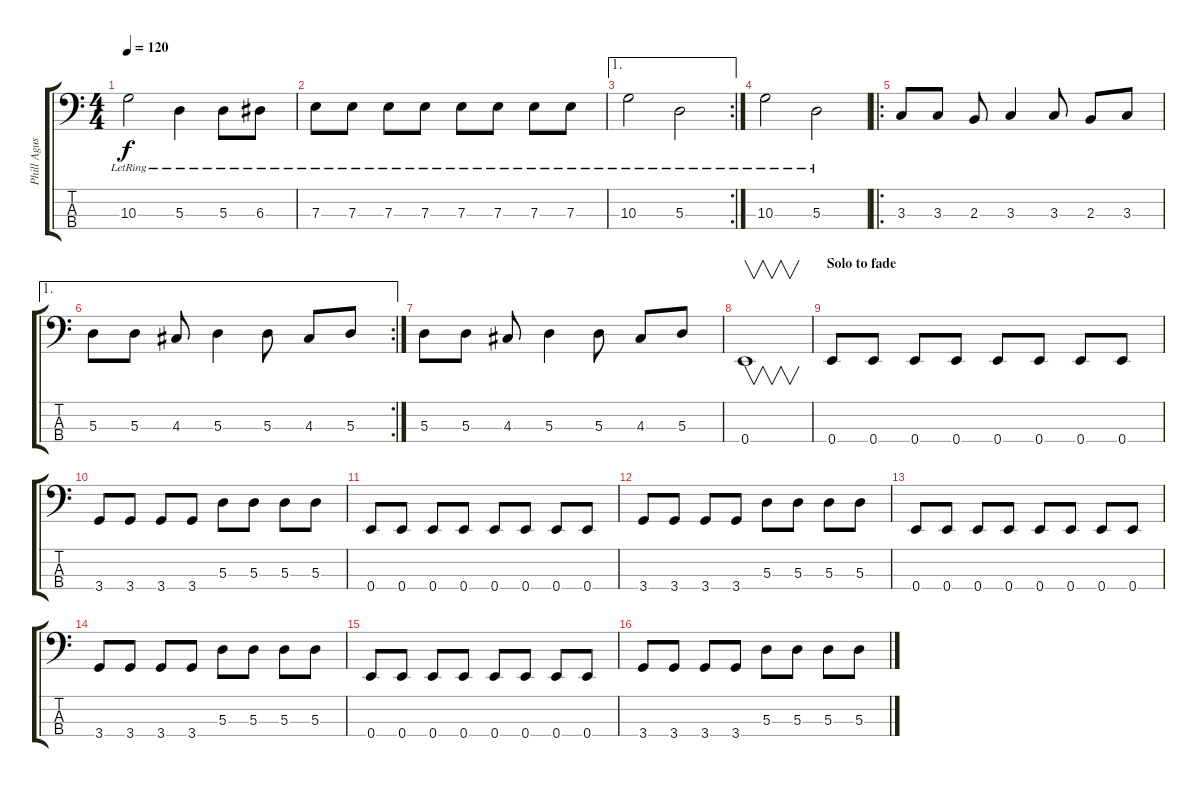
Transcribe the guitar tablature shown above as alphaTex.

\track ("Phill Agus" "Phill Agus") {instrument electricbasspick}
\staff {score tabs}
\tuning (G2 D2 A1 E1) {hide}
\ts (4 4)
\tempo 120
\clef f4
\ks c
10.3{lr}.2{dy f} 5.3{lr}.4 5.3{lr}.8 6.3{lr}.8 |
7.3{lr}.8 7.3{lr}.8 7.3{lr}.8 7.3{lr}.8 7.3{lr}.8 7.3{lr}.8 7.3{lr}.8 7.3{lr}.8 |
\ae 1
\rc 2
10.3{lr}.2 5.3{lr}.2 |
10.3{lr}.2 5.3{lr}.2 |
\ro
3.3.8 3.3.8 2.3.8 3.3.4 3.3.8 2.3.8 3.3.8 |
\ae 1
\rc 2
5.3.8 5.3.8 4.3.8 5.3.4 5.3.8 4.3.8 5.3.8 |
5.3.8 5.3.8 4.3.8 5.3.4 5.3.8 4.3.8 5.3.8 |
0.4.1{v} |
\section ("" "Solo to fade")
0.4.8 0.4.8 0.4.8 0.4.8 0.4.8 0.4.8 0.4.8 0.4.8 |
3.4.8 3.4.8 3.4.8 3.4.8 5.3.8 5.3.8 5.3.8 5.3.8 |
0.4.8 0.4.8 0.4.8 0.4.8 0.4.8 0.4.8 0.4.8 0.4.8 |
3.4.8 3.4.8 3.4.8 3.4.8 5.3.8 5.3.8 5.3.8 5.3.8 |
0.4.8 0.4.8 0.4.8 0.4.8 0.4.8 0.4.8 0.4.8 0.4.8 |
3.4.8 3.4.8 3.4.8 3.4.8 5.3.8 5.3.8 5.3.8 5.3.8 |
0.4.8 0.4.8 0.4.8 0.4.8 0.4.8 0.4.8 0.4.8 0.4.8 |
3.4.8 3.4.8 3.4.8 3.4.8 5.3.8 5.3.8 5.3.8 5.3.8
